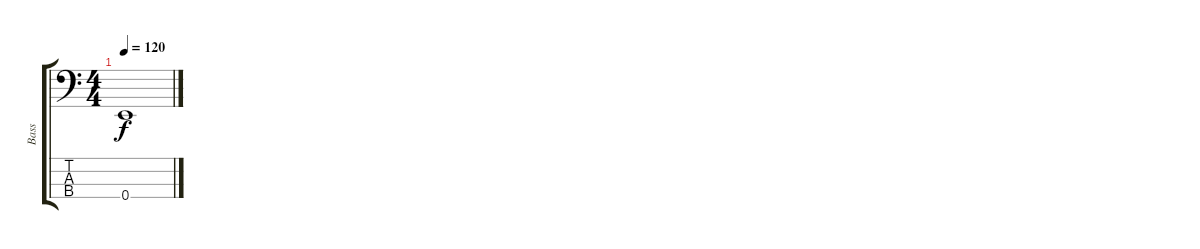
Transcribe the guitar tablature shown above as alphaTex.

\track ("Bass" "Bass") {instrument electricbassfinger}
\staff {score tabs}
\tuning (G2 D2 A1 E1) {hide}
\ts (4 4)
\tempo 120
\clef f4
\ks c
0.4.1{dy f volume 0}
